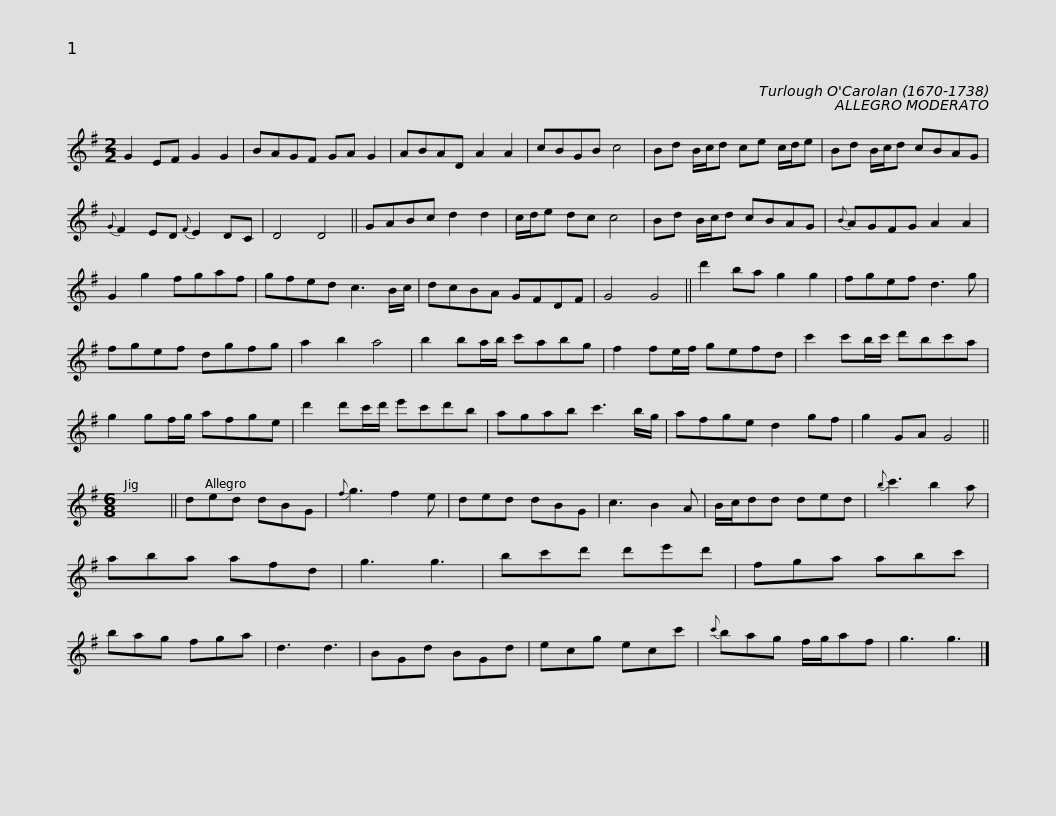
X:1
L:1/8
M:2/2
I:linebreak $
K:G
V:1 treble
V:1
 G2 EF G2 G2 | BAGF GA G2 | ABAD A2 A2 | cBGB c4 | Bd B/c/d ce c/d/e | %5
 Bd B/c/d cBAG |${G} F2 ED{F} E2 DC | D4 D4 || GABc d2 d2 | c/d/e dc c4 | %10
 Bd B/c/d cBAG |{B} AGFG A2 A2 | G2 g2 fgaf |$ gfed c3 B/c/ | dcBA GFDF | %15
 G4 G4 || d'2 ba g2 g2 | fgef d3 g | fgef dgfg | a2 b2 a4 |$ %20
 b2 ba/b/ c'abg | f2 fe/f/ gefd | c'2 c'b/c'/ d'bc'a | g2 gf/g/ afge |$ d'2 d'c'/d'/ e'c'd'b | %25
 agab c'3 b/g/ | afge d2 gf | g2 GA G4 ||[M:6/8] x6 || ded dBG | %30
{f} g3 f2 e |$ ded dBG | c3 B2 A | B/c/dd ded |{b} c'3 b2 a | %35
 aba afd | g3 g3 | bc'd' d'e'd' |$ fga abc' | bag fga | %40
 d3 d3 | BGd BGd | ecg ecc' |{c'} bag f/g/af | g3 g3 |] %45
